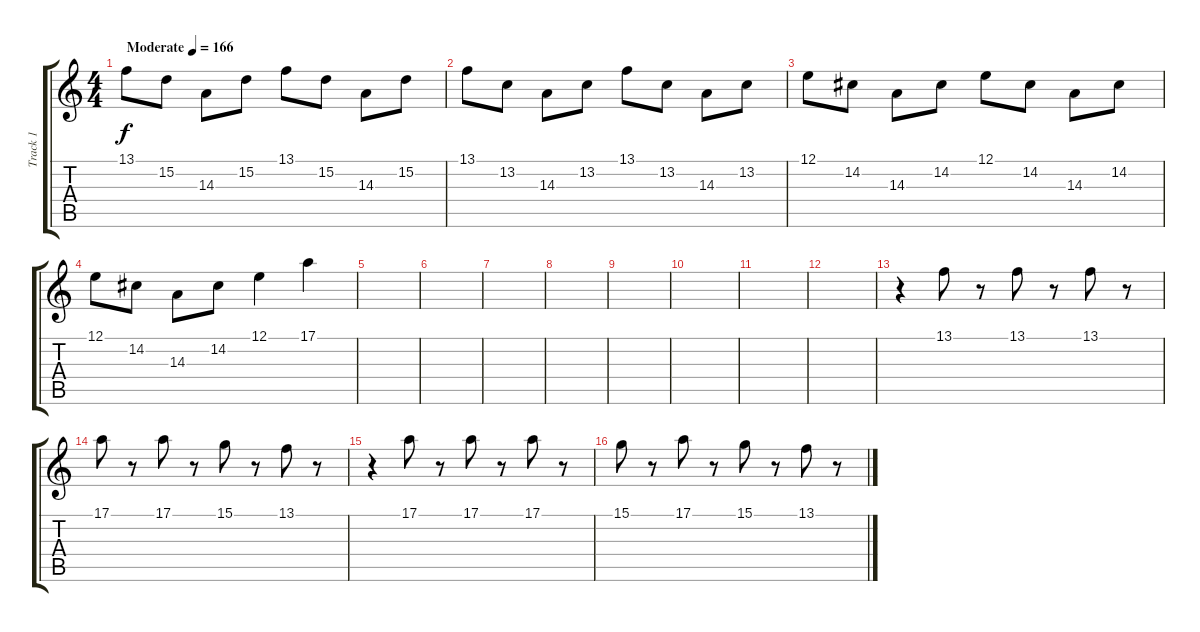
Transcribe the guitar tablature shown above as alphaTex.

\track ("Track 1" "Track 1") {instrument dulcimer}
\staff {score tabs}
\tuning (E4 B3 G3 D3 A2 E2) {hide}
\ts (4 4)
\tempo (166 "Moderate")
\clef g2
\ks c
13.1.8{dy f instrument dulcimer} 15.2.8 14.3.8 15.2.8 13.1.8 15.2.8 14.3.8 15.2.8 |
13.1.8 13.2.8 14.3.8 13.2.8 13.1.8 13.2.8 14.3.8 13.2.8 |
12.1.8 14.2.8 14.3.8 14.2.8 12.1.8 14.2.8 14.3.8 14.2.8 |
12.1.8 14.2.8 14.3.8 14.2.8 12.1.4 17.1.4 |
|
|
|
|
|
|
|
|
r.4 13.1.8 r.8 13.1.8 r.8 13.1.8 r.8 |
17.1.8 r.8 17.1.8 r.8 15.1.8 r.8 13.1.8 r.8 |
r.4 17.1.8 r.8 17.1.8 r.8 17.1.8 r.8 |
15.1.8 r.8 17.1.8 r.8 15.1.8 r.8 13.1.8 r.8
